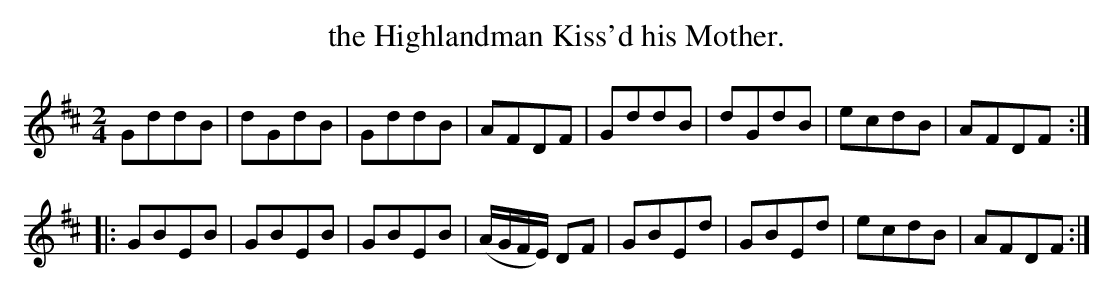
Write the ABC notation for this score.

X:1
T:the Highlandman Kiss'd his Mother.
M:2/4
L:1/8
K:D
GddB|dGdB|GddB| AFDF        |GddB|dGdB|ecdB|AFDF::
GBEB|GBEB|GBEB|(A/G/F/E/) DF|GBEd|GBEd|ecdB|AFDF:|
